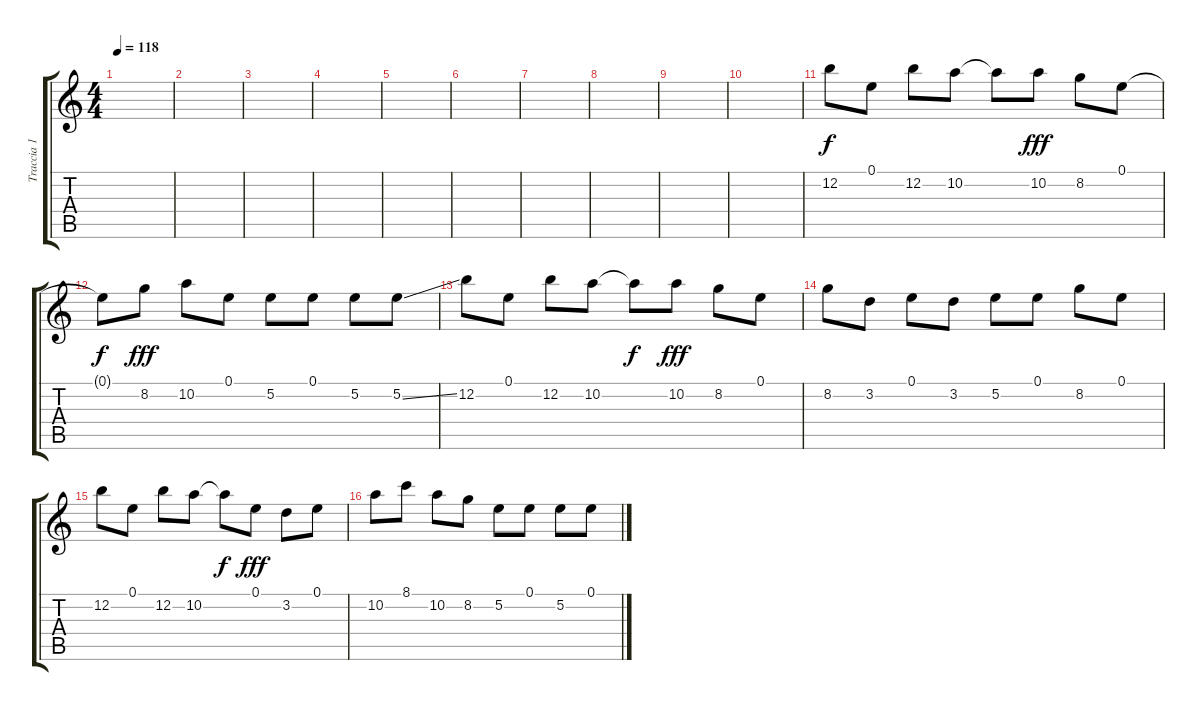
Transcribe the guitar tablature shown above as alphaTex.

\track ("Traccia 1" "Traccia 1") {instrument acousticguitarsteel}
\staff {score tabs}
\tuning (E4 B3 G3 D3 A2 E2) {hide}
\ts (4 4)
\tempo 118
\clef g2
\ks c
|
|
|
|
|
|
|
|
|
|
12.2.8{instrument electricguitarmuted} 0.1.8 12.2.8 10.2.8 10.2{t}.8{dy f} 10.2.8{dy fff} 8.2.8 0.1.8 |
0.1{t}.8{dy f} 8.2.8{dy fff} 10.2.8 0.1.8 5.2.8 0.1.8 5.2.8 5.2{ss}.8 |
12.2.8 0.1.8 12.2.8 10.2.8 10.2{t}.8{dy f} 10.2.8{dy fff} 8.2.8 0.1.8 |
8.2.8 3.2.8 0.1.8 3.2.8 5.2.8 0.1.8 8.2.8 0.1.8 |
12.2.8 0.1.8 12.2.8 10.2.8 10.2{t}.8{dy f} 0.1.8{dy fff} 3.2.8 0.1.8 |
10.2.8 8.1.8 10.2.8 8.2.8 5.2.8 0.1.8 5.2.8 0.1.8
